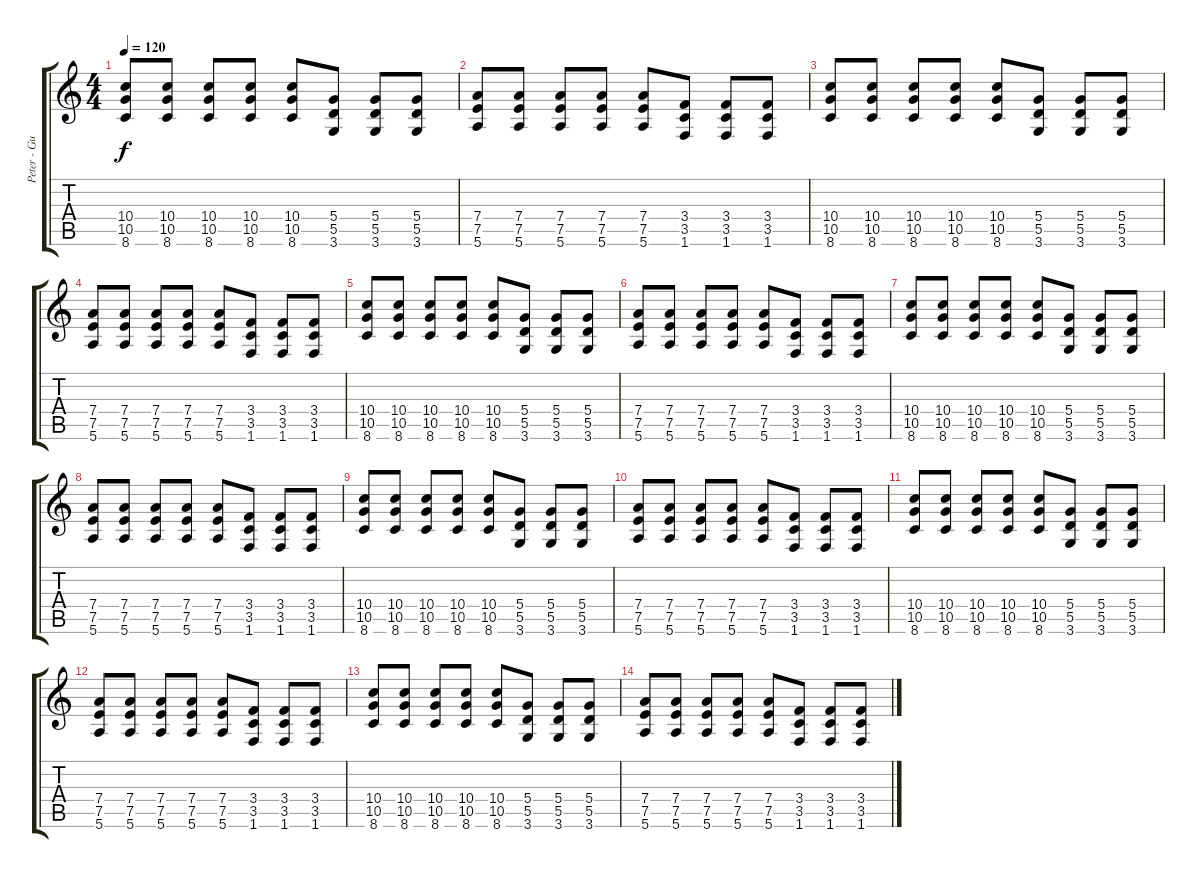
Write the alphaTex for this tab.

\track ("Peter - Guitar I (Main)" "Peter - Gu") {instrument distortionguitar}
\staff {score tabs}
\tuning (E4 B3 G3 D3 A2 E2) {hide}
\ts (4 4)
\tempo 120
\clef g2
\ks c
(10.4 10.5 8.6).8{dy f} (10.4 10.5 8.6).8 (10.4 10.5 8.6).8 (10.4 10.5 8.6).8 (10.4 10.5 8.6).8 (5.4 5.5 3.6).8 (5.4 5.5 3.6).8 (5.4 5.5 3.6).8 |
(7.4 7.5 5.6).8 (7.4 7.5 5.6).8 (7.4 7.5 5.6).8 (7.4 7.5 5.6).8 (7.4 7.5 5.6).8 (3.4 3.5 1.6).8 (3.4 3.5 1.6).8 (3.4 3.5 1.6).8 |
(10.4 10.5 8.6).8 (10.4 10.5 8.6).8 (10.4 10.5 8.6).8 (10.4 10.5 8.6).8 (10.4 10.5 8.6).8 (5.4 5.5 3.6).8 (5.4 5.5 3.6).8 (5.4 5.5 3.6).8 |
(7.4 7.5 5.6).8 (7.4 7.5 5.6).8 (7.4 7.5 5.6).8 (7.4 7.5 5.6).8 (7.4 7.5 5.6).8 (3.4 3.5 1.6).8 (3.4 3.5 1.6).8 (3.4 3.5 1.6).8 |
(10.4 10.5 8.6).8 (10.4 10.5 8.6).8 (10.4 10.5 8.6).8 (10.4 10.5 8.6).8 (10.4 10.5 8.6).8 (5.4 5.5 3.6).8 (5.4 5.5 3.6).8 (5.4 5.5 3.6).8 |
(7.4 7.5 5.6).8 (7.4 7.5 5.6).8 (7.4 7.5 5.6).8 (7.4 7.5 5.6).8 (7.4 7.5 5.6).8 (3.4 3.5 1.6).8 (3.4 3.5 1.6).8 (3.4 3.5 1.6).8 |
(10.4 10.5 8.6).8 (10.4 10.5 8.6).8 (10.4 10.5 8.6).8 (10.4 10.5 8.6).8 (10.4 10.5 8.6).8 (5.4 5.5 3.6).8 (5.4 5.5 3.6).8 (5.4 5.5 3.6).8 |
(7.4 7.5 5.6).8 (7.4 7.5 5.6).8 (7.4 7.5 5.6).8 (7.4 7.5 5.6).8 (7.4 7.5 5.6).8 (3.4 3.5 1.6).8 (3.4 3.5 1.6).8 (3.4 3.5 1.6).8 |
(10.4 10.5 8.6).8 (10.4 10.5 8.6).8 (10.4 10.5 8.6).8 (10.4 10.5 8.6).8 (10.4 10.5 8.6).8 (5.4 5.5 3.6).8 (5.4 5.5 3.6).8 (5.4 5.5 3.6).8 |
(7.4 7.5 5.6).8 (7.4 7.5 5.6).8 (7.4 7.5 5.6).8 (7.4 7.5 5.6).8 (7.4 7.5 5.6).8 (3.4 3.5 1.6).8 (3.4 3.5 1.6).8 (3.4 3.5 1.6).8 |
(10.4 10.5 8.6).8 (10.4 10.5 8.6).8 (10.4 10.5 8.6).8 (10.4 10.5 8.6).8 (10.4 10.5 8.6).8 (5.4 5.5 3.6).8 (5.4 5.5 3.6).8 (5.4 5.5 3.6).8 |
(7.4 7.5 5.6).8 (7.4 7.5 5.6).8 (7.4 7.5 5.6).8 (7.4 7.5 5.6).8 (7.4 7.5 5.6).8 (3.4 3.5 1.6).8 (3.4 3.5 1.6).8 (3.4 3.5 1.6).8 |
(10.4 10.5 8.6).8 (10.4 10.5 8.6).8 (10.4 10.5 8.6).8 (10.4 10.5 8.6).8 (10.4 10.5 8.6).8 (5.4 5.5 3.6).8 (5.4 5.5 3.6).8 (5.4 5.5 3.6).8 |
(7.4 7.5 5.6).8 (7.4 7.5 5.6).8 (7.4 7.5 5.6).8 (7.4 7.5 5.6).8 (7.4 7.5 5.6).8 (3.4 3.5 1.6).8 (3.4 3.5 1.6).8 (3.4 3.5 1.6).8
